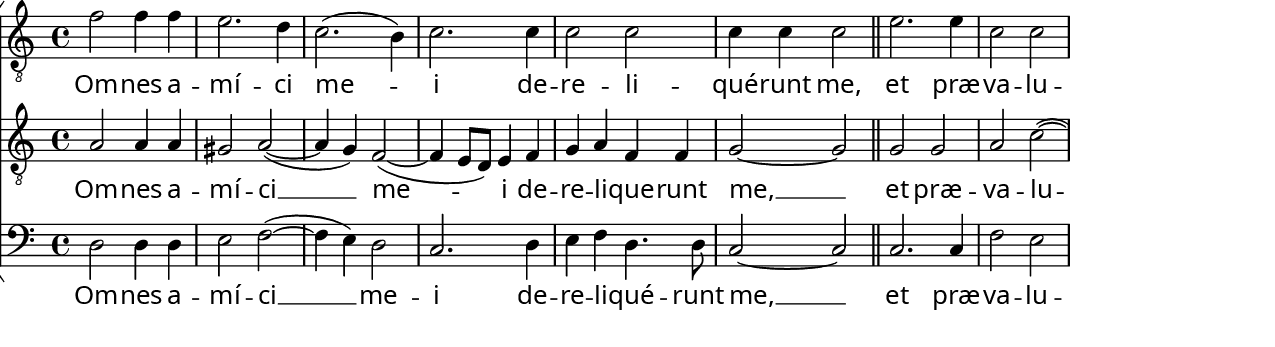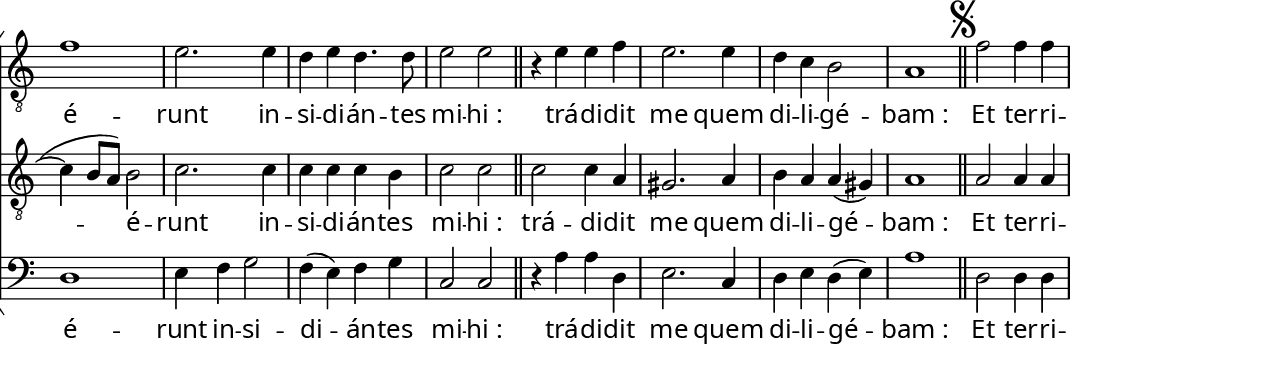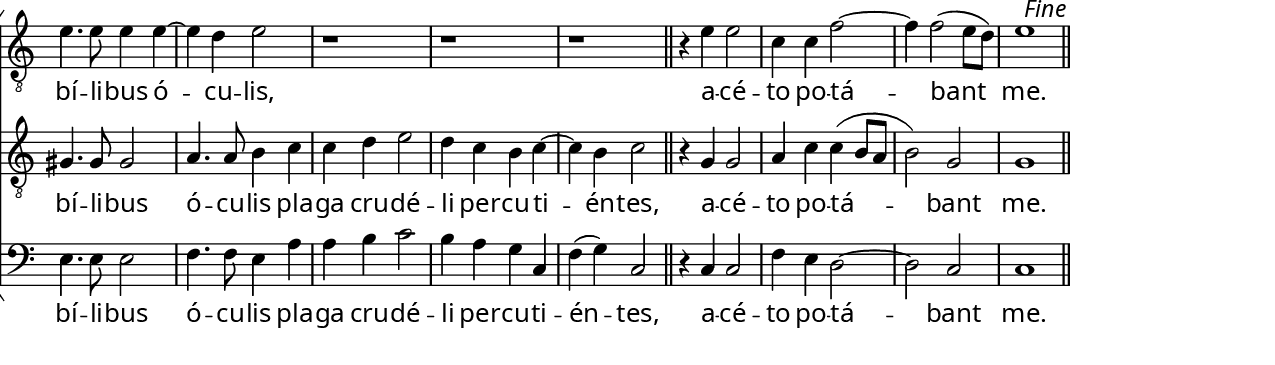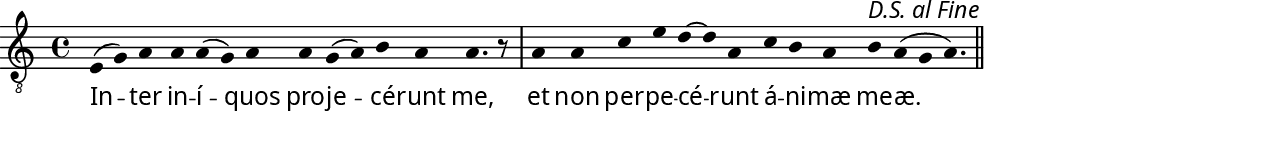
\header {
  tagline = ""
  composer = "Sean Connolly"
}
\include "english.ly"
\include "lilypond-book-preamble.ly"
\include "header.ly"

global = {
  \key c \major
  \time 4/4
}

sopMusic = \relative c' {
  \clef "treble_8"
  f2 f4 f | e2. d4 | c2.( b4) | c2. c4 | c2 c |
  c4 c c2 \bar "||" e2. e4 | c2 c | f1 | e2. e4 | d e d4. d8 |
  e2 e \bar "||" r4 e e f | e2. e4 | d c b2 | a1 \bar "||"
  \mark \markup { \musicglyph #"scripts.segno" }
  f'2 f4 f | e4. e8 e4 e ~ | e d e2 | r1 | r |
  r \bar "||" r4 e e2 | c4 c f2 ~ | f4 f2( e8 d8) | e1 \bar "||"
    \override Score.RehearsalMark #'break-visibility = #begin-of-line-invisible
    \override Score.RehearsalMark #'self-alignment-X = #RIGHT
    \override Score . RehearsalMark #'font-shape = #'italic
    \override Score.RehearsalMark #'font-size = #0.5
    \mark "Fine"
}
sopWords = \lyricmode {
  \set fontSize = #0.5
  %\set vocalName = "2. "
  %\set shortVocalName = "2. "
  Om -- nes a -- mí -- ci | me -- i de -- re -- li -- qué -- runt me, | et præ -- | va -- lu -- é -- runt in -- si -- di -- án -- tes | mi -- hi_: trá -- di -- dit | me quem | di -- li -- gé -- bam_: | Et ter -- ri -- bí -- li -- bus ó -- cu -- lis, a -- cé -- to po -- tá -- bant | me.
}

altoMusic = \relative c' {
  \clef "treble_8"
  a2 a4 a | gs2 a2( ~ | a4 g) f2( ~ | f4 e8 d) e4 f | g a f f |
  g2 ~ g2 \bar "||" g g | a c( ~ | c4 b8 a) b2 | c2. c4 | c c c b |
  c2 c \bar "||" c c4 a | gs2. a4 | b a a( gs) | a1 \bar "||"
  a2 a4 a | gs4. gs8 gs2 | a4. a8 b4 c | c d e2 | d4 c b c ~ |
  c b c2 \bar "||" r4 g g2 | a4 c c( b8 a | b2) g | g1 \bar "||"
}

altoWords = \lyricmode {
  \set fontSize = #0.5
  Om -- nes a -- mí -- ci __ me -- i de -- re -- li -- que -- runt me, __ | et præ -- | va -- lu -- é -- runt in -- si -- di -- án -- tes | mi -- hi_: trá -- di -- dit | me quem | di -- li -- gé -- bam_: | Et ter -- ri -- bí -- li -- bus ó -- cu -- lis pla -- ga cru -- dé -- li per -- cu -- ti -- én -- tes,
  a -- cé -- to po -- tá -- bant | me.
}

bassMusic = \relative c {
  \clef bass
  d2 d4 d | e2 f2( ~ f4 e) d2 | c2. d4 | e f d4. d8 |
  c2 ~ c \bar "||" c2. c4 | f2 e | d1 | e4 f g2 | f4( e) f g |
  c,2 c \bar "||" r4 a'4 a d, | e2. c4 | d e d( e) | a1 \bar "||"
  d,2 d4 d | e4. e8 e2 | f4. f8 e4 a | a b c2 | b4 a g c, |
  f( g) c,2 \bar "||" r4 c c2 | f4 e d2 ~ | d c | c1 \bar "||"
}

bassWords = \lyricmode {
  \set fontSize = #0.5
  Om -- nes a -- mí -- ci __ me -- i de -- re -- li -- qué -- runt me, __ | et præ -- | va -- lu -- é -- runt in -- si -- di -- án -- tes | mi -- hi_: trá -- di -- dit | me quem | di -- li -- gé -- bam_: | Et ter -- ri -- bí -- li -- bus ó -- cu -- lis pla -- ga cru -- dé -- li per -- cu -- ti -- én -- tes,
  a -- cé -- to po -- tá -- bant | me.
}

chantMusic = \relative c {
  \clef "treble_8"
  \cadenzaOn
  e4( g) a a a( g) a a g( a) b a a4. r8 \bar "|" a4 a c e d ~ d a c b a b a( g a4.)
  \cadenzaOff \bar "||"
  \override Score.RehearsalMark #'break-visibility = #begin-of-line-invisible
    \override Score.RehearsalMark #'self-alignment-X = #RIGHT
    \override Score . RehearsalMark #'font-shape = #'italic
    \override Score.RehearsalMark #'font-size = #0.5
    \mark "D.S. al Fine"
}


chantWords = \lyricmode {
  In -- ter in -- í -- quos pro -- je -- cé -- runt me, et non per -- pe -- cé -- runt á -- ni -- mæ me -- æ.
}

%altoWords = \lyricmode {
%  \override StanzaNumber #'font-name = #"Garamond Premier Pro"
%  \override LyricText #'font-name = #"Garamond Premier Pro"
%}

\score {
  \new ChoirStaff <<
%    \new Lyrics = "sopranos"
    \new Staff = "women" <<
      \new Voice = "sopranos"{
%        \voiceOne
        << \global \sopMusic >>
      }
%      \new Voice = "altos" {
%        \voiceTwo
%        << \global \altoMusic >>
%      }
    >>
    \new Lyrics = "sopranos"

    \new Staff = "women2" <<
      \new Voice = "altos" {
%        \voiceTwo
        << \global \altoMusic >>
      }
    >>
    \new Lyrics = "altos"
    
    \new Staff = "men" <<
      %\new Lyrics = "bass"
      \new Voice = "bass" {
%        \voiceOne
        << \global \bassMusic >>
      }
    >>
    \context Lyrics = "sopranos" \lyricsto "sopranos" \sopWords
    \context Lyrics = "altos" \lyricsto "altos" \altoWords
    \context Lyrics = "bass" \lyricsto "bass" \bassWords
  >>
  \layout {
    \context {
      \Staff
    }
  }
}

\score {
  \new ChoirStaff <<
    \new Staff = "chant" <<
      \new Voice = "chant" \with {
      \remove "Stem_engraver"
    } {
        << \global \chantMusic >>
      }
    >>
    \new Lyrics = "chant"
    \context Lyrics = "chant" \lyricsto "chant" \chantWords
  >>
  \layout {
    \context {
      \Staff
    }
  }
}

